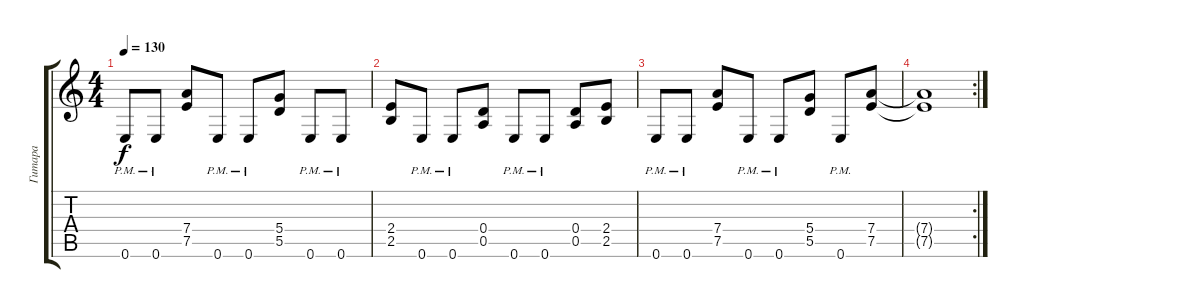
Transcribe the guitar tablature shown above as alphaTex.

\track ("Гитара" "Гитара") {instrument distortionguitar}
\staff {score tabs}
\tuning (E4 B3 G3 D3 A2 E2) {hide}
\ts (4 4)
\tempo 130
\clef g2
\ks c
0.6{pm}.8{dy f} 0.6{pm}.8 (7.4 7.5).8 0.6{pm}.8 0.6{pm}.8 (5.4 5.5).8 0.6{pm}.8 0.6{pm}.8 |
(2.4 2.5).8 0.6{pm}.8 0.6{pm}.8 (0.4 0.5).8 0.6{pm}.8 0.6{pm}.8 (0.4 0.5).8 (2.4 2.5).8 |
0.6{pm}.8 0.6{pm}.8 (7.4 7.5).8 0.6{pm}.8 0.6{pm}.8 (5.4 5.5).8 0.6{pm}.8 (7.4 7.5).8 |
\rc 2
(7.4{t} 7.5{t}).1
